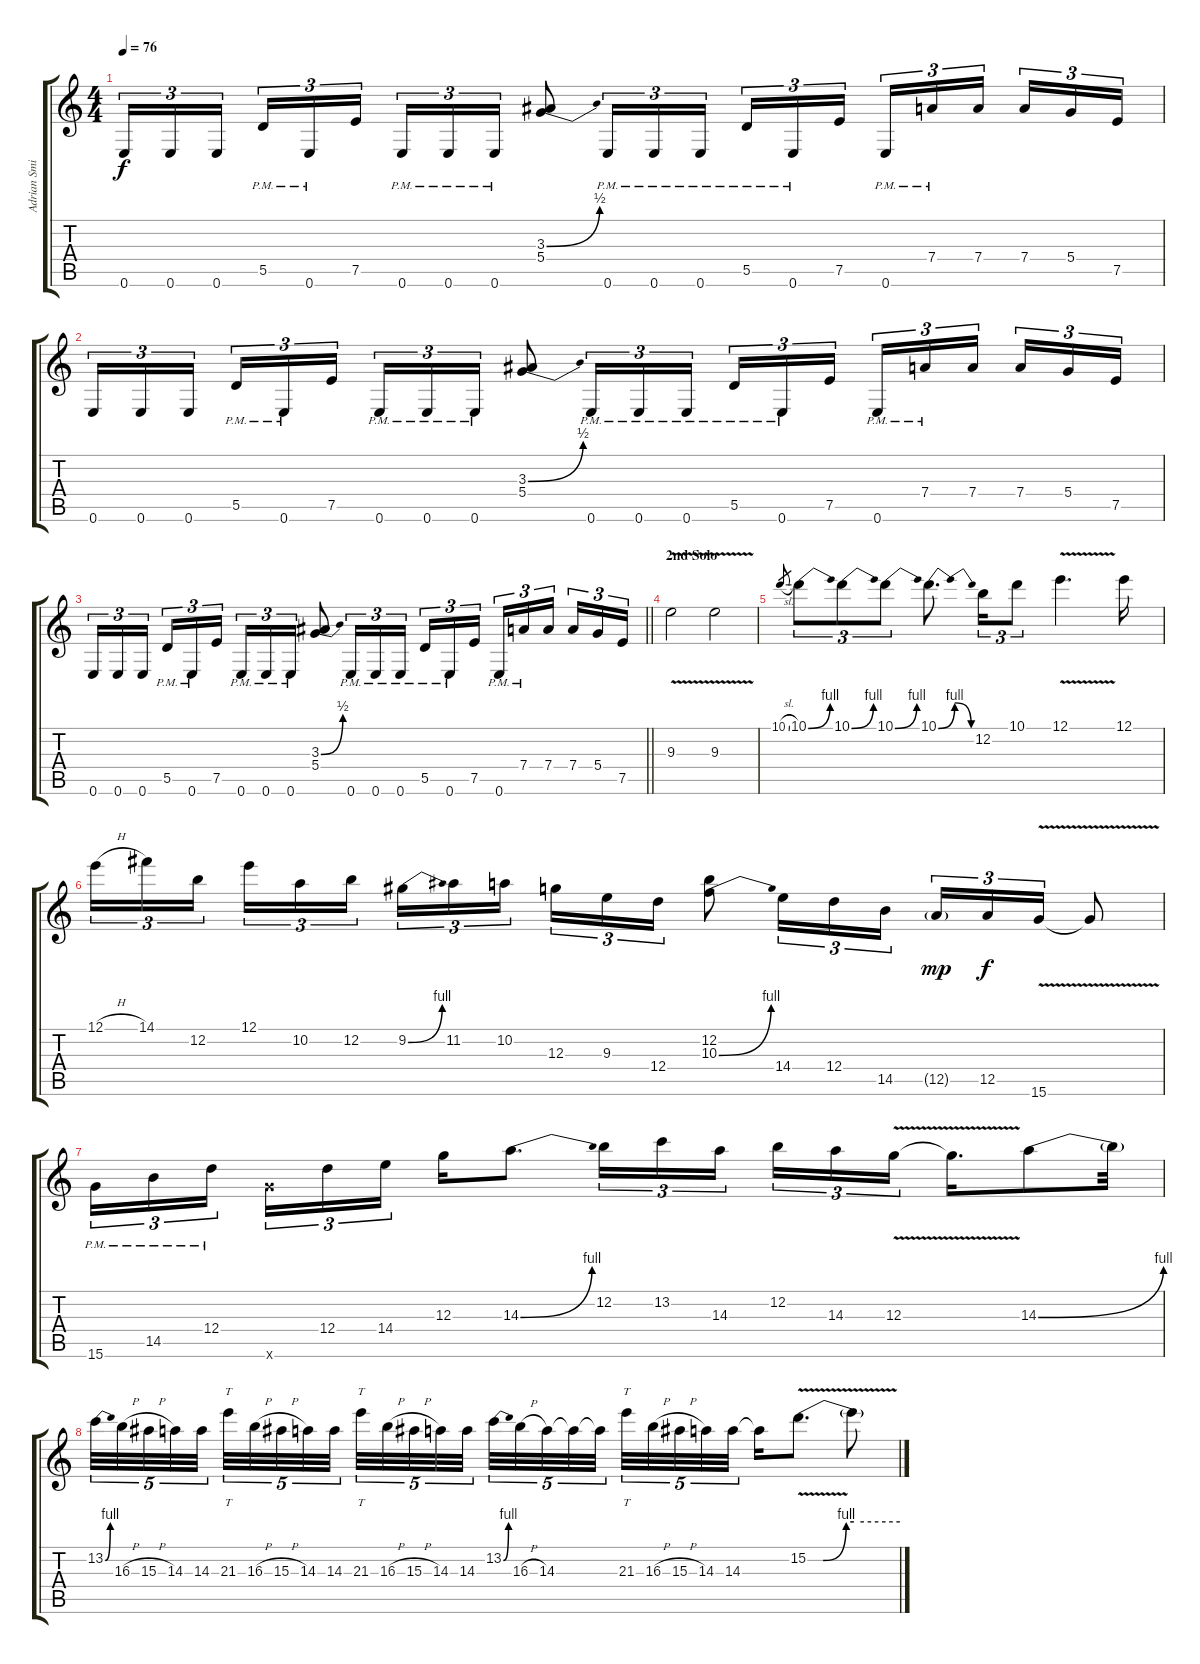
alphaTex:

\track ("Adrian Smith" "Adrian Smi") {instrument distortionguitar}
\staff {score tabs}
\tuning (E4 B3 G3 D3 A2 E2) {hide}
\ts (4 4)
\tempo 76
\clef g2
\ks c
0.6.16{tu (3 2) dy f} 0.6.16{tu (3 2)} 0.6.16{tu (3 2) beam splitsecondary} 5.5{pm}.16{tu (3 2)} 0.6{pm}.16{tu (3 2)} 7.5.16{tu (3 2)} 0.6{pm}.16{tu (3 2)} 0.6{pm}.16{tu (3 2)} 0.6{pm}.16{tu (3 2)} (3.3{be (bend 0 0 60 2)} 5.4).8 0.6{pm}.16{tu (3 2)} 0.6{pm}.16{tu (3 2)} 0.6{pm}.16{tu (3 2) beam splitsecondary} 5.5{pm}.16{tu (3 2)} 0.6{pm}.16{tu (3 2)} 7.5.16{tu (3 2)} 0.6{pm}.16{tu (3 2)} 7.4{pm}.16{tu (3 2)} 7.4.16{tu (3 2) beam splitsecondary} 7.4.16{tu (3 2)} 5.4.16{tu (3 2)} 7.5.16{tu (3 2)} |
0.6.16{tu (3 2)} 0.6.16{tu (3 2)} 0.6.16{tu (3 2) beam splitsecondary} 5.5{pm}.16{tu (3 2)} 0.6{pm}.16{tu (3 2)} 7.5.16{tu (3 2)} 0.6{pm}.16{tu (3 2)} 0.6{pm}.16{tu (3 2)} 0.6{pm}.16{tu (3 2)} (3.3{be (bend 0 0 60 2)} 5.4).8 0.6{pm}.16{tu (3 2)} 0.6{pm}.16{tu (3 2)} 0.6{pm}.16{tu (3 2) beam splitsecondary} 5.5{pm}.16{tu (3 2)} 0.6{pm}.16{tu (3 2)} 7.5.16{tu (3 2)} 0.6{pm}.16{tu (3 2)} 7.4{pm}.16{tu (3 2)} 7.4.16{tu (3 2) beam splitsecondary} 7.4.16{tu (3 2)} 5.4.16{tu (3 2)} 7.5.16{tu (3 2)} |
\barLineRight lightlight
0.6.16{tu (3 2)} 0.6.16{tu (3 2)} 0.6.16{tu (3 2) beam splitsecondary} 5.5{pm}.16{tu (3 2)} 0.6{pm}.16{tu (3 2)} 7.5.16{tu (3 2)} 0.6{pm}.16{tu (3 2)} 0.6{pm}.16{tu (3 2)} 0.6{pm}.16{tu (3 2)} (3.3{be (bend 0 0 60 2)} 5.4).8 0.6{pm}.16{tu (3 2)} 0.6{pm}.16{tu (3 2)} 0.6{pm}.16{tu (3 2) beam splitsecondary} 5.5{pm}.16{tu (3 2)} 0.6{pm}.16{tu (3 2)} 7.5.16{tu (3 2)} 0.6{pm}.16{tu (3 2)} 7.4{pm}.16{tu (3 2)} 7.4.16{tu (3 2) beam splitsecondary} 7.4.16{tu (3 2)} 5.4.16{tu (3 2)} 7.5.16{tu (3 2)} |
\section ("" "2nd Solo")
9.3{v}.2 9.3{v}.2 |
10.1{sl}.8{gr} 10.1{be (bend 0 0 60 4)}.8{tu (3 2)} 10.1{be (bend 0 0 60 4)}.8{tu (3 2)} 10.1{be (bend 0 0 60 4)}.8{tu (3 2)} 10.1{be (bendrelease 0 0 15 4 46 4 60 0)}.8{d} 12.2.16{tu (3 2)} 10.1.8{tu (3 2)} 12.1{v}.4{d} 12.1.16 |
12.1{h}.16{tu (3 2)} 14.1.16{tu (3 2)} 12.2.16{tu (3 2) beam splitsecondary} 12.1.16{tu (3 2)} 10.2.16{tu (3 2)} 12.2.16{tu (3 2)} 9.2{be (bend 0 0 60 4)}.16{tu (3 2)} 11.2.16{tu (3 2)} 10.2.16{tu (3 2) beam splitsecondary} 12.3.16{tu (3 2)} 9.3.16{tu (3 2)} 12.4.16{tu (3 2)} (12.2 10.3{be (bend 0 0 60 4)}).8 14.4.16{tu (3 2)} 12.4.16{tu (3 2)} 14.5.16{tu (3 2)} 12.5{g}.16{tu (3 2) dy mp} 12.5.16{tu (3 2) dy f} 15.6{v}.16{tu (3 2)} 15.6{t}.8 |
15.6{pm}.16{tu (3 2)} 14.5{pm}.16{tu (3 2)} 12.4{pm}.16{tu (3 2) beam splitsecondary} 15.6{x}.16{tu (3 2)} 12.4.16{tu (3 2)} 14.4.16{tu (3 2)} 12.3.16 14.3{be (bend 0 0 60 4)}.8{d} 12.2.16{tu (3 2)} 13.2.16{tu (3 2)} 14.3.16{tu (3 2) beam splitsecondary} 12.2.16{tu (3 2)} 14.3.16{tu (3 2)} 12.3{v}.16{tu (3 2)} 12.3{t}.16{d} 14.3{be (bend 0 0 60 4)}.8 14.3{t}.32 |
13.2{be (bend 0 0 60 4)}.32{tu (5 4)} 16.3{h}.32{tu (5 4)} 15.3{h}.32{tu (5 4)} 14.3.32{tu (5 4)} 14.3.32{tu (5 4) beam splitsecondary} 21.3.32{tt tu (5 4)} 16.3{h}.32{tu (5 4)} 15.3{h}.32{tu (5 4)} 14.3.32{tu (5 4)} 14.3.32{tu (5 4)} 21.3.32{tt tu (5 4)} 16.3{h}.32{tu (5 4)} 15.3{h}.32{tu (5 4)} 14.3.32{tu (5 4)} 14.3.32{tu (5 4) beam splitsecondary} 13.2{be (bend 0 0 60 4)}.32{tu (5 4)} 16.3{h}.32{tu (5 4)} 14.3.32{tu (5 4)} 14.3{t}.32{tu (5 4)} 14.3{t}.32{tu (5 4)} 21.3.32{tt tu (5 4)} 16.3{h}.32{tu (5 4)} 15.3{h}.32{tu (5 4)} 14.3.32{tu (5 4)} 14.3.32{tu (5 4) beam splitsecondary} 14.3{t}.16 15.2{be (custom 0 0 10 0 25 4 30 4 60 4) v}.8{d} 15.2{t}.8
